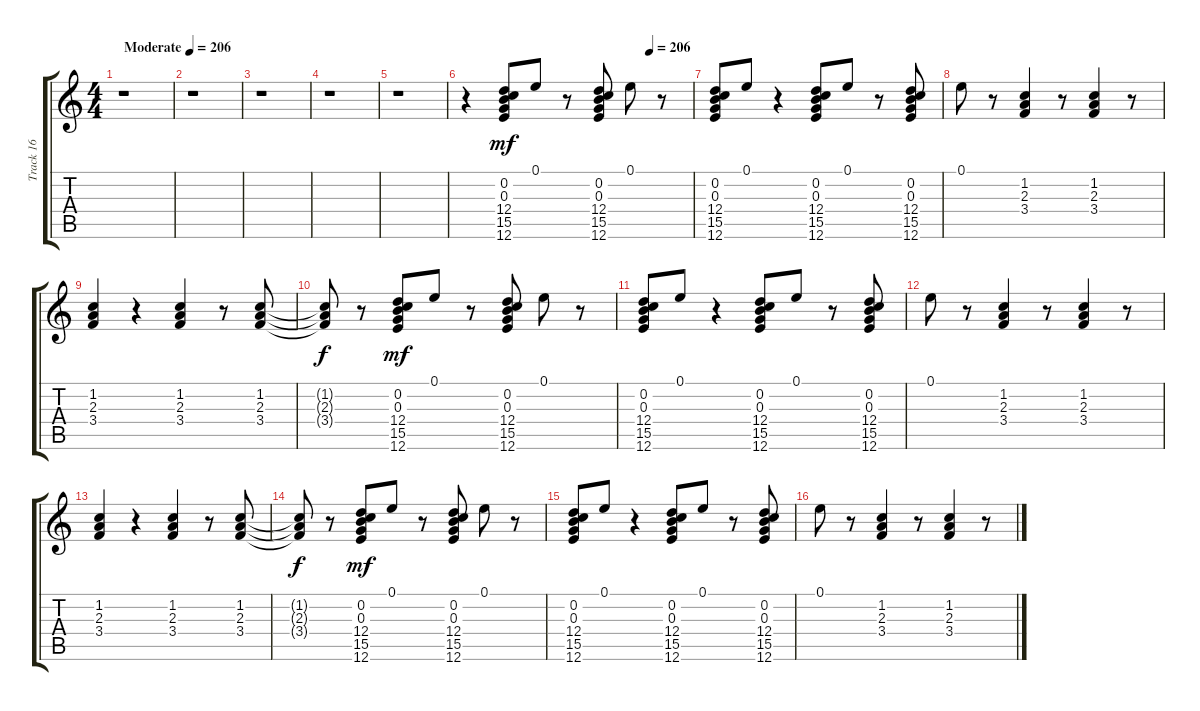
\track ("Track 16" "Track 16") {instrument acousticguitarnylon}
\staff {score tabs}
\tuning (E4 B3 G3 D3 A2 E2) {hide}
\ts (4 4)
\tempo (206 "Moderate")
\clef g2
\ks c
r.1{dy mf instrument acousticguitarnylon} |
r.1 |
r.1 |
r.1 |
r.1 |
\tempo (206 0.8125)
r.4 (0.2 0.3 12.4 15.5 12.6).8 0.1.8 r.8 (0.2 0.3 12.4 15.5 12.6).8 0.1.8 r.8 |
(0.2 0.3 12.4 15.5 12.6).8 0.1.8 r.4 (0.2 0.3 12.4 15.5 12.6).8 0.1.8 r.8 (0.2 0.3 12.4 15.5 12.6).8 |
0.1.8 r.8 (1.2 2.3 3.4).4 r.8 (1.2 2.3 3.4).4 r.8 |
(1.2 2.3 3.4).4 r.4 (1.2 2.3 3.4).4 r.8 (1.2 2.3 3.4).8 |
(1.2{t} 2.3{t} 3.4{t}).8{dy f} r.8 (0.2 0.3 12.4 15.5 12.6).8{dy mf} 0.1.8 r.8 (0.2 0.3 12.4 15.5 12.6).8 0.1.8 r.8 |
(0.2 0.3 12.4 15.5 12.6).8 0.1.8 r.4 (0.2 0.3 12.4 15.5 12.6).8 0.1.8 r.8 (0.2 0.3 12.4 15.5 12.6).8 |
0.1.8 r.8 (1.2 2.3 3.4).4 r.8 (1.2 2.3 3.4).4 r.8 |
(1.2 2.3 3.4).4 r.4 (1.2 2.3 3.4).4 r.8 (1.2 2.3 3.4).8 |
(1.2{t} 2.3{t} 3.4{t}).8{dy f} r.8 (0.2 0.3 12.4 15.5 12.6).8{dy mf} 0.1.8 r.8 (0.2 0.3 12.4 15.5 12.6).8 0.1.8 r.8 |
(0.2 0.3 12.4 15.5 12.6).8 0.1.8 r.4 (0.2 0.3 12.4 15.5 12.6).8 0.1.8 r.8 (0.2 0.3 12.4 15.5 12.6).8 |
0.1.8 r.8 (1.2 2.3 3.4).4 r.8 (1.2 2.3 3.4).4 r.8
